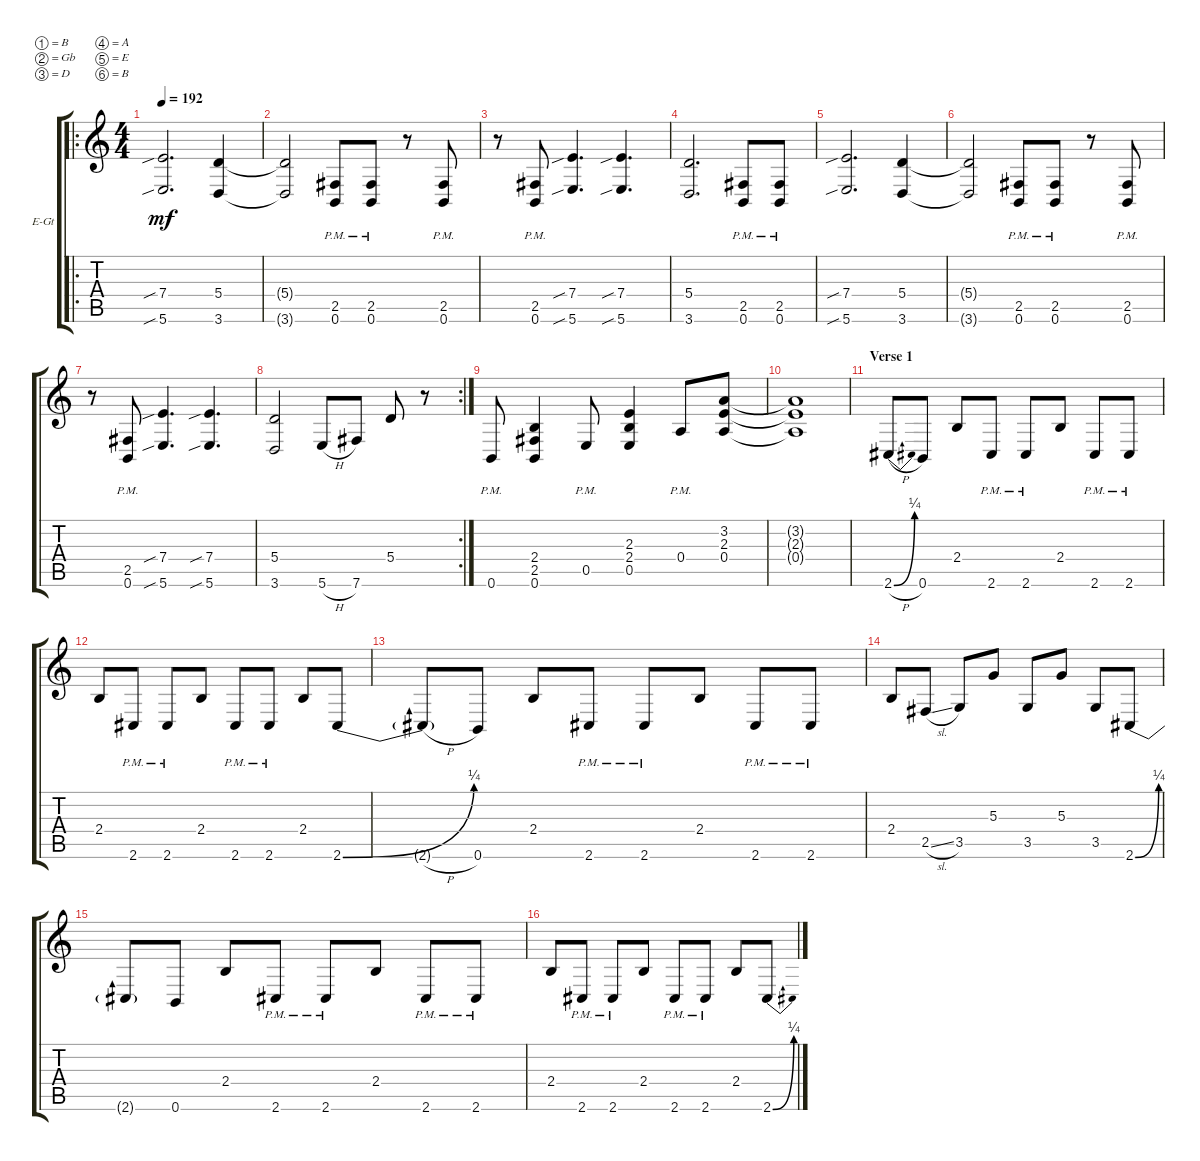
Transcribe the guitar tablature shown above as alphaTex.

\bracketExtendMode groupsimilarinstruments
\firstSystemTrackNameOrientation horizontal
\otherSystemsTrackNameOrientation horizontal
\track ("Electric Guitar 2" "E-Gt") {instrument distortionguitar}
\staff {score tabs}
\tuning (B3 Gb3 D3 A2 E2 B1)
\ro
\ts (4 4)
\tempo 192
\clef g2
\ks c
(5.6{sib} 7.4{sib}).2{d dy mf instrument distortionguitar} (3.6 5.4).4 |
(3.6{t} 5.4{t}).2 (2.5{pm} 0.6{pm}).8 (2.5{pm} 0.6{pm}).8 r.8 (2.5{pm} 0.6{pm}).8 |
r.8 (2.5{pm} 0.6{pm}).8 (5.6{sib} 7.4{sib}).4{d} (5.6{sib} 7.4{sib}).4{d} |
(3.6 5.4).2{d} (2.5{pm} 0.6{pm}).8 (0.6{pm} 2.5{pm}).8 |
(5.6{sib} 7.4{sib}).2{d} (3.6 5.4).4 |
(3.6{t} 5.4{t}).2 (2.5{pm} 0.6{pm}).8 (2.5{pm} 0.6{pm}).8 r.8 (2.5{pm} 0.6{pm}).8 |
r.8 (2.5{pm} 0.6{pm}).8 (5.6{sib} 7.4{sib}).4{d} (5.6{sib} 7.4{sib}).4{d} |
\rc 2
(3.6 5.4).2 5.6{h}.8 7.6.8 5.4.8 r.8 |
0.6{pm}.8 (0.6 2.5 2.4).4 0.5{pm}.8 (0.5 2.4 2.3).4 0.4{pm}.8 (0.4 2.3 3.2).8 |
(3.2{t} 2.3{t} 0.4{t}).1 |
\section ("" "Verse 1")
2.6{be (bend 0 0 14.399999999999999 1) h}.8 0.6.8 2.4.8 2.6{pm}.8 2.6{pm}.8 2.4.8 2.6{pm}.8 2.6{pm}.8 |
2.4.8 2.6{pm}.8 2.6{pm}.8 2.4.8 2.6{pm}.8 2.6{pm}.8 2.4.8 2.6{be (bend 0 0 30.599999999999998 1)}.8 |
2.6{h t}.8 0.6.8 2.4.8 2.6{pm}.8 2.6{pm}.8 2.4.8 2.6{pm}.8 2.6{pm}.8 |
2.4.8 2.5{sl}.8 3.5.8 5.3.8 3.5.8 5.3.8 3.5.8 2.6{be (bend 0 0 30.599999999999998 1)}.8 |
2.6{t}.8 0.6.8 2.4.8 2.6{pm}.8 2.6{pm}.8 2.4.8 2.6{pm}.8 2.6{pm}.8 |
2.4.8 2.6{pm}.8 2.6{pm}.8 2.4.8 2.6{pm}.8 2.6{pm}.8 2.4.8 2.6{be (bend 0 0 30.599999999999998 1)}.8
